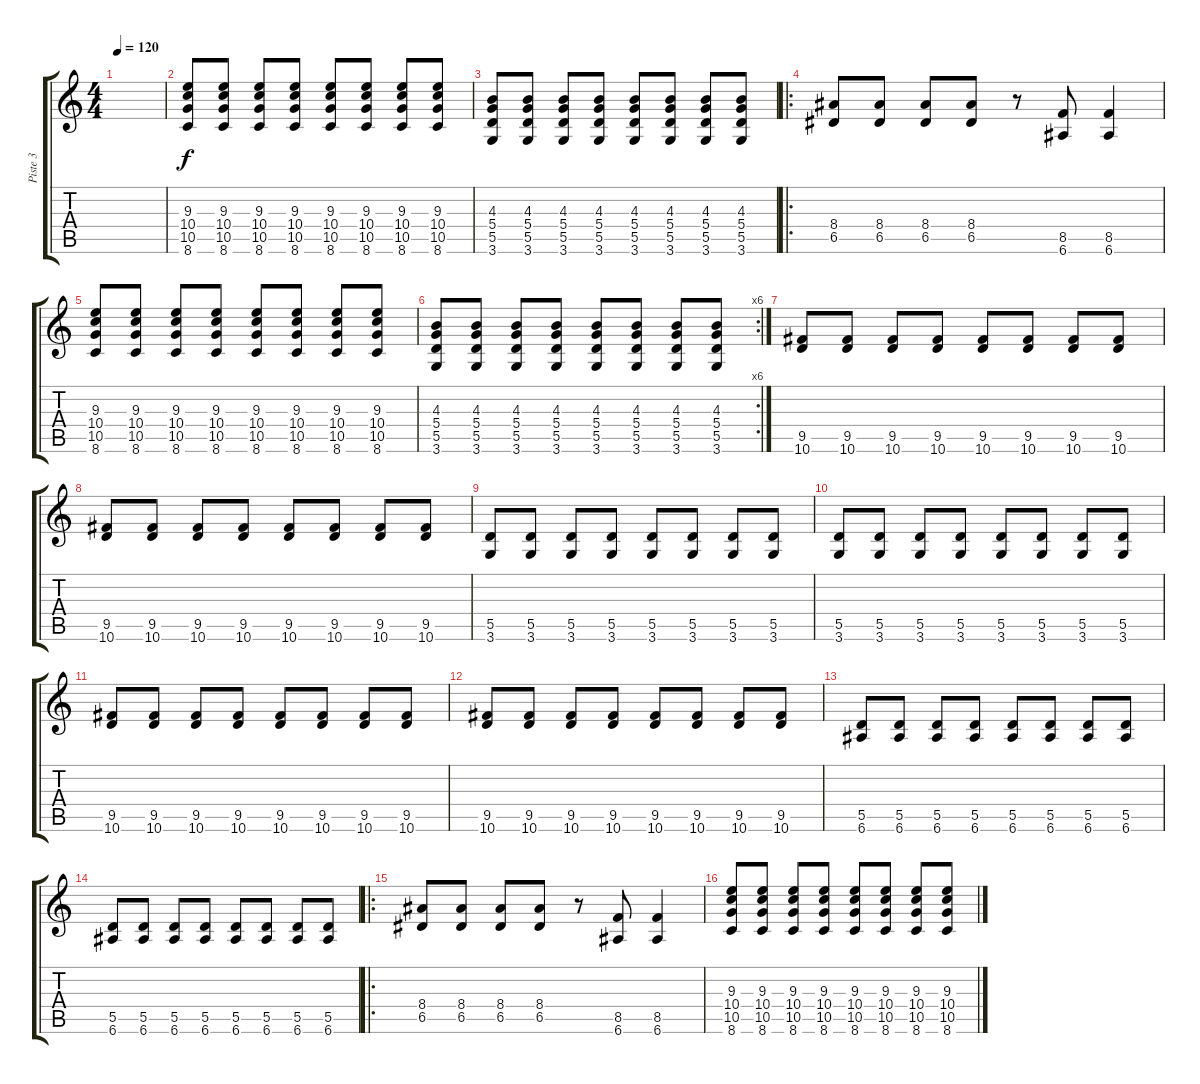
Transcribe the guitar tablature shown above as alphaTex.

\track ("Piste 3" "Piste 3") {instrument overdrivenguitar}
\staff {score tabs}
\tuning (E4 B3 G3 D3 A2 E2) {hide}
\ts (4 4)
\tempo 120
\clef g2
\ks c
|
(9.3 10.4 10.5 8.6).8 (9.3 10.4 10.5 8.6).8 (9.3 10.4 10.5 8.6).8 (9.3 10.4 10.5 8.6).8 (9.3 10.4 10.5 8.6).8 (9.3 10.4 10.5 8.6).8 (9.3 10.4 10.5 8.6).8 (9.3 10.4 10.5 8.6).8 |
(4.3 5.4 5.5 3.6).8 (4.3 5.4 5.5 3.6).8 (4.3 5.4 5.5 3.6).8 (4.3 5.4 5.5 3.6).8 (4.3 5.4 5.5 3.6).8 (4.3 5.4 5.5 3.6).8 (4.3 5.4 5.5 3.6).8 (4.3 5.4 5.5 3.6).8 |
\ro
(8.4 6.5).8 (8.4 6.5).8 (8.4 6.5).8 (8.4 6.5).8 r.8 (8.5 6.6).8 (8.5 6.6).4 |
(9.3 10.4 10.5 8.6).8 (9.3 10.4 10.5 8.6).8 (9.3 10.4 10.5 8.6).8 (9.3 10.4 10.5 8.6).8 (9.3 10.4 10.5 8.6).8 (9.3 10.4 10.5 8.6).8 (9.3 10.4 10.5 8.6).8 (9.3 10.4 10.5 8.6).8 |
\rc 6
(4.3 5.4 5.5 3.6).8 (4.3 5.4 5.5 3.6).8 (4.3 5.4 5.5 3.6).8 (4.3 5.4 5.5 3.6).8 (4.3 5.4 5.5 3.6).8 (4.3 5.4 5.5 3.6).8 (4.3 5.4 5.5 3.6).8 (4.3 5.4 5.5 3.6).8 |
(9.5 10.6).8 (9.5 10.6).8 (9.5 10.6).8 (9.5 10.6).8 (9.5 10.6).8 (9.5 10.6).8 (9.5 10.6).8 (9.5 10.6).8 |
(9.5 10.6).8 (9.5 10.6).8 (9.5 10.6).8 (9.5 10.6).8 (9.5 10.6).8 (9.5 10.6).8 (9.5 10.6).8 (9.5 10.6).8 |
(5.5 3.6).8 (5.5 3.6).8 (5.5 3.6).8 (5.5 3.6).8 (5.5 3.6).8 (5.5 3.6).8 (5.5 3.6).8 (5.5 3.6).8 |
(5.5 3.6).8 (5.5 3.6).8 (5.5 3.6).8 (5.5 3.6).8 (5.5 3.6).8 (5.5 3.6).8 (5.5 3.6).8 (5.5 3.6).8 |
(9.5 10.6).8 (9.5 10.6).8 (9.5 10.6).8 (9.5 10.6).8 (9.5 10.6).8 (9.5 10.6).8 (9.5 10.6).8 (9.5 10.6).8 |
(9.5 10.6).8 (9.5 10.6).8 (9.5 10.6).8 (9.5 10.6).8 (9.5 10.6).8 (9.5 10.6).8 (9.5 10.6).8 (9.5 10.6).8 |
(5.5 6.6).8 (5.5 6.6).8 (5.5 6.6).8 (5.5 6.6).8 (5.5 6.6).8 (5.5 6.6).8 (5.5 6.6).8 (5.5 6.6).8 |
(5.5 6.6).8 (5.5 6.6).8 (5.5 6.6).8 (5.5 6.6).8 (5.5 6.6).8 (5.5 6.6).8 (5.5 6.6).8 (5.5 6.6).8 |
\ro
(8.4 6.5).8 (8.4 6.5).8 (8.4 6.5).8 (8.4 6.5).8 r.8 (8.5 6.6).8 (8.5 6.6).4 |
(9.3 10.4 10.5 8.6).8 (9.3 10.4 10.5 8.6).8 (9.3 10.4 10.5 8.6).8 (9.3 10.4 10.5 8.6).8 (9.3 10.4 10.5 8.6).8 (9.3 10.4 10.5 8.6).8 (9.3 10.4 10.5 8.6).8 (9.3 10.4 10.5 8.6).8
